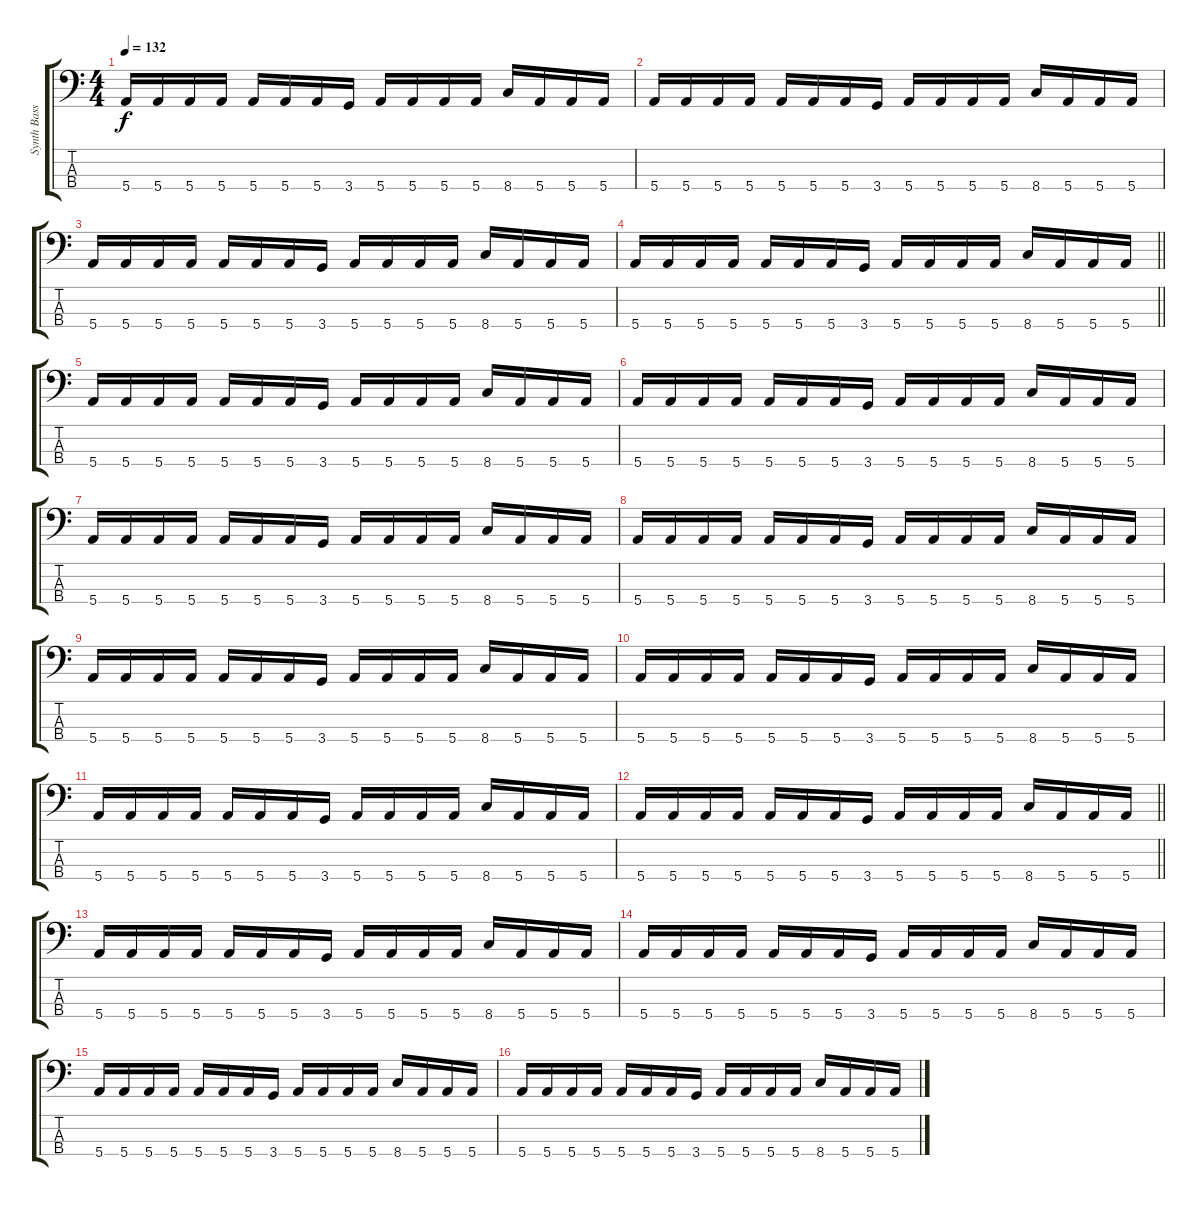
\track ("Synth Bass" "Synth Bass") {instrument synthbass2}
\staff {score tabs}
\tuning (G2 D2 A1 E1) {hide}
\ts (4 4)
\tempo 132
\clef f4
\ks c
5.4.16{dy f} 5.4.16 5.4.16 5.4.16 5.4.16 5.4.16 5.4.16 3.4.16 5.4.16 5.4.16 5.4.16 5.4.16 8.4.16 5.4.16 5.4.16 5.4.16 |
5.4.16 5.4.16 5.4.16 5.4.16 5.4.16 5.4.16 5.4.16 3.4.16 5.4.16 5.4.16 5.4.16 5.4.16 8.4.16 5.4.16 5.4.16 5.4.16 |
5.4.16 5.4.16 5.4.16 5.4.16 5.4.16 5.4.16 5.4.16 3.4.16 5.4.16 5.4.16 5.4.16 5.4.16 8.4.16 5.4.16 5.4.16 5.4.16 |
\barLineRight lightlight
5.4.16 5.4.16 5.4.16 5.4.16 5.4.16 5.4.16 5.4.16 3.4.16 5.4.16 5.4.16 5.4.16 5.4.16 8.4.16 5.4.16 5.4.16 5.4.16 |
5.4.16 5.4.16 5.4.16 5.4.16 5.4.16 5.4.16 5.4.16 3.4.16 5.4.16 5.4.16 5.4.16 5.4.16 8.4.16 5.4.16 5.4.16 5.4.16 |
5.4.16 5.4.16 5.4.16 5.4.16 5.4.16 5.4.16 5.4.16 3.4.16 5.4.16 5.4.16 5.4.16 5.4.16 8.4.16 5.4.16 5.4.16 5.4.16 |
5.4.16 5.4.16 5.4.16 5.4.16 5.4.16 5.4.16 5.4.16 3.4.16 5.4.16 5.4.16 5.4.16 5.4.16 8.4.16 5.4.16 5.4.16 5.4.16 |
5.4.16 5.4.16 5.4.16 5.4.16 5.4.16 5.4.16 5.4.16 3.4.16 5.4.16 5.4.16 5.4.16 5.4.16 8.4.16 5.4.16 5.4.16 5.4.16 |
5.4.16 5.4.16 5.4.16 5.4.16 5.4.16 5.4.16 5.4.16 3.4.16 5.4.16 5.4.16 5.4.16 5.4.16 8.4.16 5.4.16 5.4.16 5.4.16 |
5.4.16 5.4.16 5.4.16 5.4.16 5.4.16 5.4.16 5.4.16 3.4.16 5.4.16 5.4.16 5.4.16 5.4.16 8.4.16 5.4.16 5.4.16 5.4.16 |
5.4.16 5.4.16 5.4.16 5.4.16 5.4.16 5.4.16 5.4.16 3.4.16 5.4.16 5.4.16 5.4.16 5.4.16 8.4.16 5.4.16 5.4.16 5.4.16 |
\barLineRight lightlight
5.4.16 5.4.16 5.4.16 5.4.16 5.4.16 5.4.16 5.4.16 3.4.16 5.4.16 5.4.16 5.4.16 5.4.16 8.4.16 5.4.16 5.4.16 5.4.16 |
5.4.16 5.4.16 5.4.16 5.4.16 5.4.16 5.4.16 5.4.16 3.4.16 5.4.16 5.4.16 5.4.16 5.4.16 8.4.16 5.4.16 5.4.16 5.4.16 |
5.4.16 5.4.16 5.4.16 5.4.16 5.4.16 5.4.16 5.4.16 3.4.16 5.4.16 5.4.16 5.4.16 5.4.16 8.4.16 5.4.16 5.4.16 5.4.16 |
5.4.16 5.4.16 5.4.16 5.4.16 5.4.16 5.4.16 5.4.16 3.4.16 5.4.16 5.4.16 5.4.16 5.4.16 8.4.16 5.4.16 5.4.16 5.4.16 |
5.4.16 5.4.16 5.4.16 5.4.16 5.4.16 5.4.16 5.4.16 3.4.16 5.4.16 5.4.16 5.4.16 5.4.16 8.4.16 5.4.16 5.4.16 5.4.16
